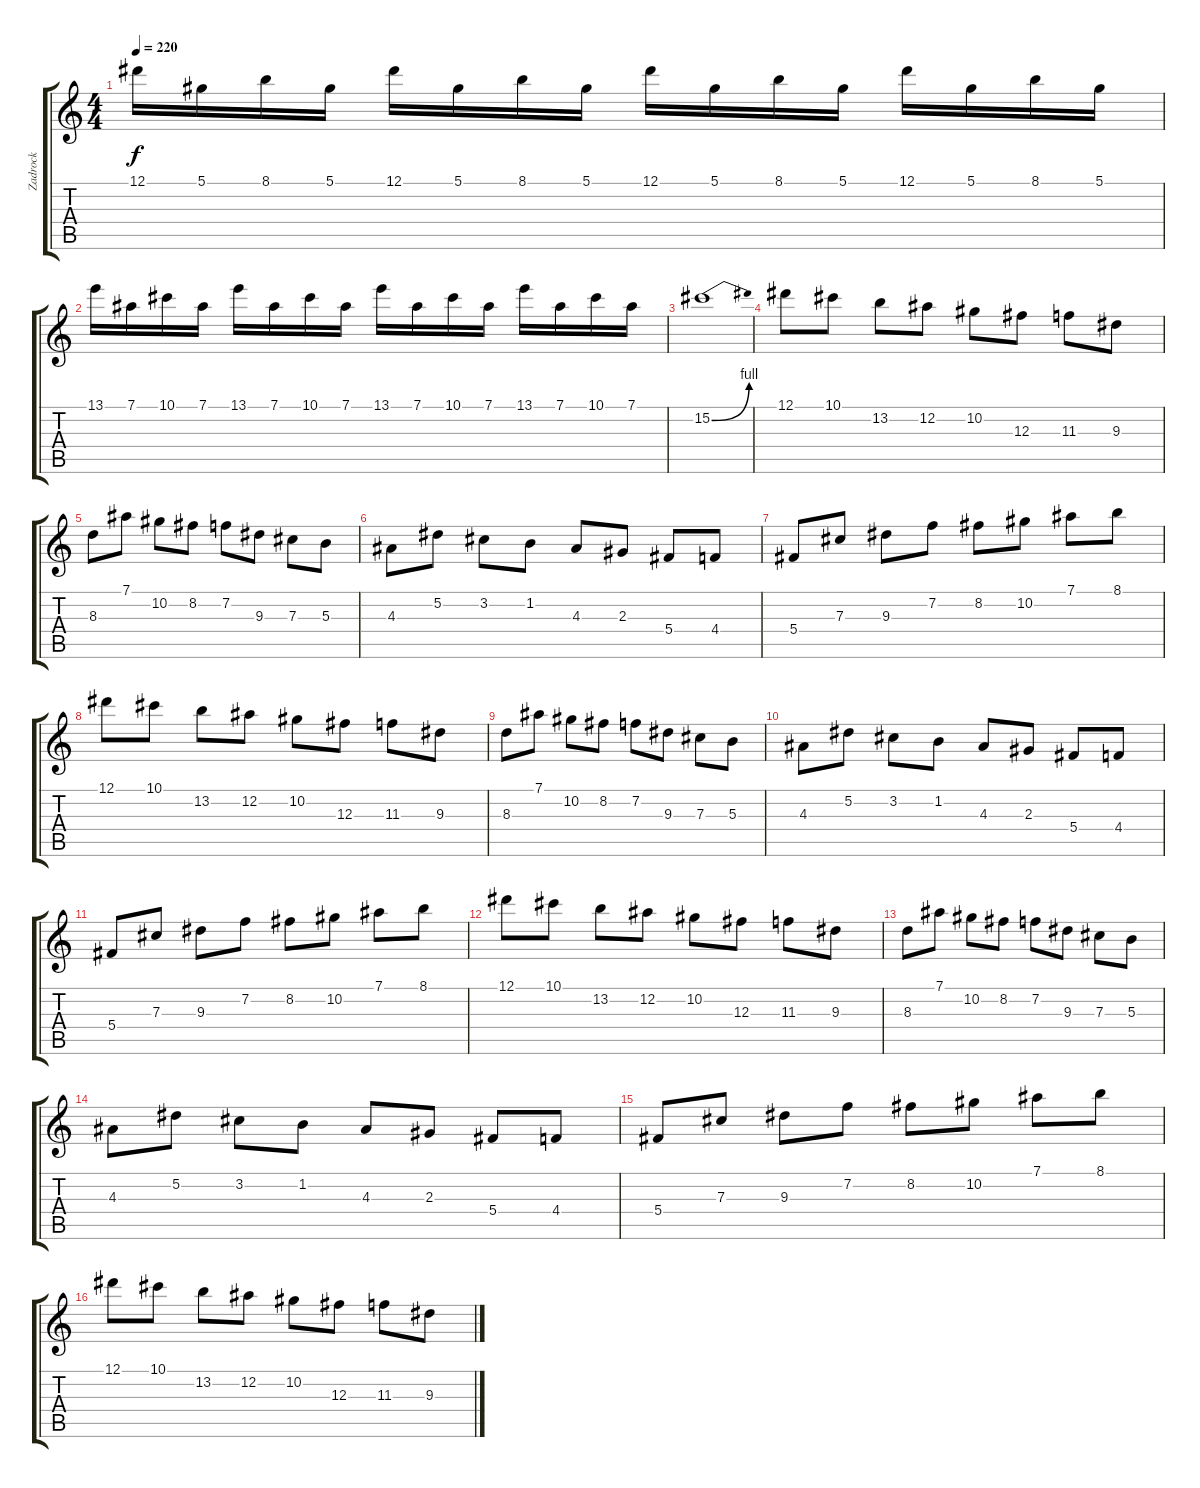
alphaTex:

\track ("Zadrock" "Zadrock") {instrument overdrivenguitar}
\staff {score tabs}
\tuning (Eb4 Bb3 Gb3 Db3 Ab2 Eb2) {hide}
\ts (4 4)
\tempo 220
\clef g2
\ks c
12.1.16{dy f} 5.1.16 8.1.16 5.1.16 12.1.16 5.1.16 8.1.16 5.1.16 12.1.16 5.1.16 8.1.16 5.1.16 12.1.16 5.1.16 8.1.16 5.1.16 |
13.1.16 7.1.16 10.1.16 7.1.16 13.1.16 7.1.16 10.1.16 7.1.16 13.1.16 7.1.16 10.1.16 7.1.16 13.1.16 7.1.16 10.1.16 7.1.16 |
15.2{be (bend 0 0 60 4)}.1 |
12.1.8 10.1.8 13.2.8 12.2.8 10.2.8 12.3.8 11.3.8 9.3.8 |
8.3.8 7.1.8 10.2.8 8.2.8 7.2.8 9.3.8 7.3.8 5.3.8 |
4.3.8 5.2.8 3.2.8 1.2.8 4.3.8 2.3.8 5.4.8 4.4.8 |
5.4.8 7.3.8 9.3.8 7.2.8 8.2.8 10.2.8 7.1.8 8.1.8 |
12.1.8 10.1.8 13.2.8 12.2.8 10.2.8 12.3.8 11.3.8 9.3.8 |
8.3.8 7.1.8 10.2.8 8.2.8 7.2.8 9.3.8 7.3.8 5.3.8 |
4.3.8 5.2.8 3.2.8 1.2.8 4.3.8 2.3.8 5.4.8 4.4.8 |
5.4.8 7.3.8 9.3.8 7.2.8 8.2.8 10.2.8 7.1.8 8.1.8 |
12.1.8 10.1.8 13.2.8 12.2.8 10.2.8 12.3.8 11.3.8 9.3.8 |
8.3.8 7.1.8 10.2.8 8.2.8 7.2.8 9.3.8 7.3.8 5.3.8 |
4.3.8 5.2.8 3.2.8 1.2.8 4.3.8 2.3.8 5.4.8 4.4.8 |
5.4.8 7.3.8 9.3.8 7.2.8 8.2.8 10.2.8 7.1.8 8.1.8 |
12.1.8 10.1.8 13.2.8 12.2.8 10.2.8 12.3.8 11.3.8 9.3.8
